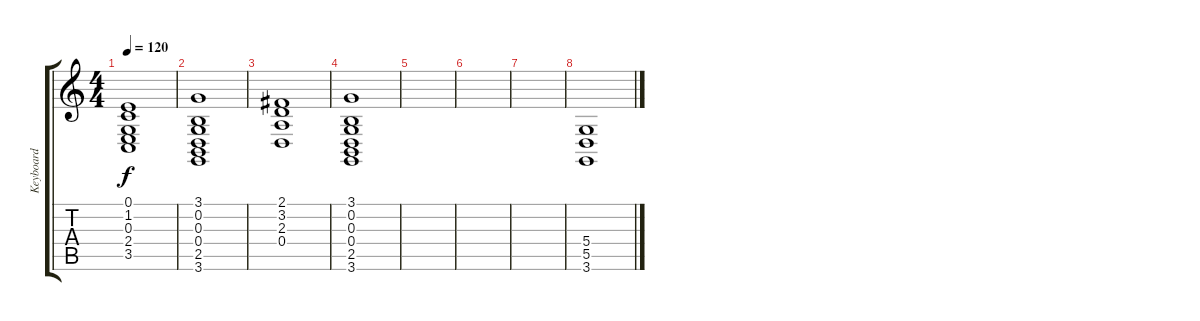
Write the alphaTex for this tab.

\track ("Keyboard" "Keyboard") {instrument stringensemble1}
\staff {score tabs}
\tuning (E4 B3 G3 D3 A2 E2) {hide}
\ts (4 4)
\tempo 120
\clef g2
\ks c
(0.1 1.2 0.3 2.4 3.5).1{dy f} |
(3.1 0.2 0.3 0.4 2.5 3.6).1 |
(2.1 3.2 2.3 0.4).1 |
(3.1 0.2 0.3 0.4 2.5 3.6).1 |
|
|
|
(5.4 5.5 3.6).1
